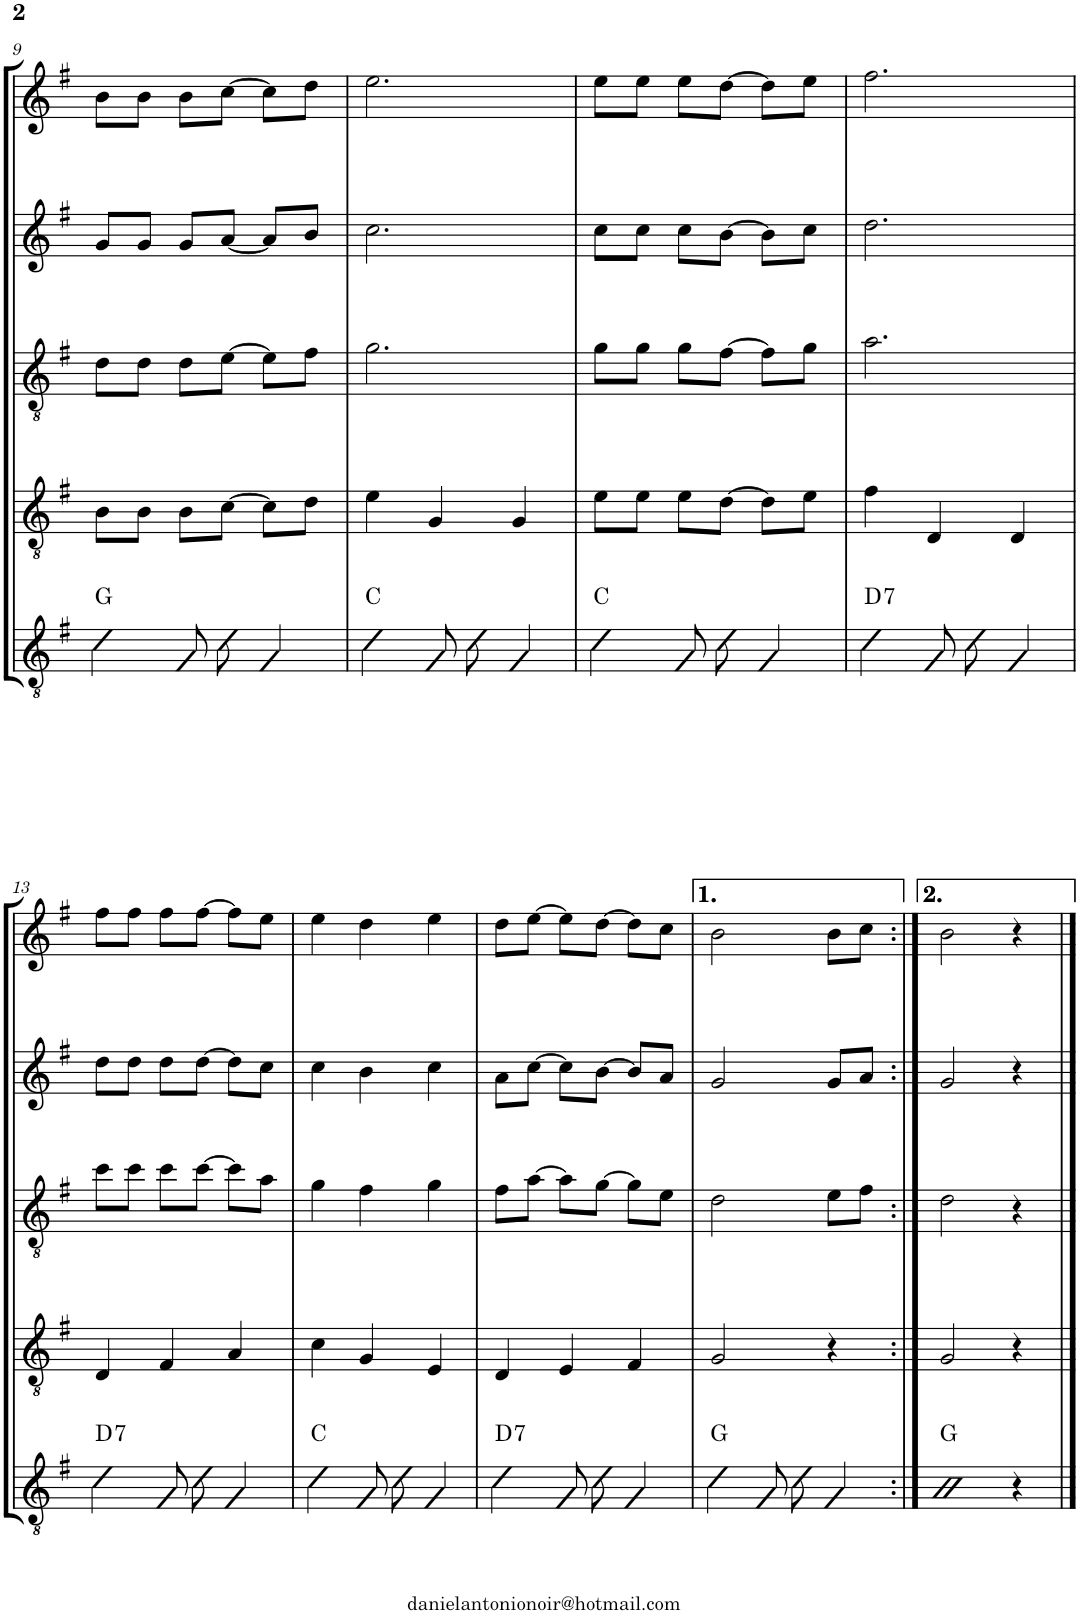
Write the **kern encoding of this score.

**kern	**harte	**kern	**kern	**kern	**kern
*part5	*part5	*part4	*part3	*part2	*part1
*staff5	*	*staff4	*staff3	*staff2	*staff1
*I"Guitarra rítmica	*	*I"Guitarra 2	*I"Guitarra 1	*I"Flauta 2	*I"Flauta 1
*	*	*	*	*I'Fl	*I'Fl
!!LO:PB:g=z
*clefGv2	*	*clefGv2	*clefGv2	*clefG2	*clefG2
*k[f#]	*	*k[f#]	*k[f#]	*k[f#]	*k[f#]
*M3/4	*	*M3/4	*M3/4	*M3/4	*M3/4
=9	=9	=9	=9	=9	=9
4d\	G:maj	8B\L	8d\L	8g/L	8b\L
.	.	8B\J	8d\J	8g/J	8b\J
8G\L	.	8B\L	8d\L	8g/L	8b\L
8d\J	.	[8c\J	[8e\J	[8a/J	[8cc\J
4G/	.	8c\L]	8e\L]	8a/L]	8cc\L]
.	.	8d\J	8f#\J	8b/J	8dd\J
=10	=10	=10	=10	=10	=10
4d\	C:maj	4e\	2.g\	2.cc\	2.ee\
8G\L	.	4G/	.	.	.
8d\J	.	.	.	.	.
4G/	.	4G/	.	.	.
=11	=11	=11	=11	=11	=11
4d\	C:maj	8e\L	8g\L	8cc\L	8ee\L
.	.	8e\J	8g\J	8cc\J	8ee\J
8G\L	.	8e\L	8g\L	8cc\L	8ee\L
8d\J	.	[8d\J	[8f#\J	[8b\J	[8dd\J
4G/	.	8d\L]	8f#\L]	8b\L]	8dd\L]
.	.	8e\J	8g\J	8cc\J	8ee\J
=12	=12	=12	=12	=12	=12
!	!LO:H:kt=7	!	!	!	!
4d\	D:7	4f#\	2.a\	2.dd\	2.ff#\
8G\L	.	4D/	.	.	.
8d\J	.	.	.	.	.
4G/	.	4D/	.	.	.
!!LO:LB:g=z
=13	=13	=13	=13	=13	=13
!	!LO:H:kt=7	!	!	!	!
4d\	D:7	4D/	8cc\L	8dd\L	8ff#\L
.	.	.	8cc\J	8dd\J	8ff#\J
8G\L	.	4F#/	8cc\L	8dd\L	8ff#\L
8d\J	.	.	[8cc\J	[8dd\J	[8ff#\J
4G/	.	4A/	8cc\L]	8dd\L]	8ff#\L]
.	.	.	8a\J	8cc\J	8ee\J
=14	=14	=14	=14	=14	=14
4d\	C:maj	4c\	4g\	4cc\	4ee\
8G\L	.	4G/	4f#\	4b\	4dd\
8d\J	.	.	.	.	.
4G/	.	4E/	4g\	4cc\	4ee\
=15	=15	=15	=15	=15	=15
!	!LO:H:kt=7	!	!	!	!
4d\	D:7	4D/	8f#\L	8a\L	8dd\L
.	.	.	[8a\J	[8cc\J	[8ee\J
8G\L	.	4E/	8a\L]	8cc\L]	8ee\L]
8d\J	.	.	[8g\J	[8b\J	[8dd\J
4G/	.	4F#/	8g\L]	8b/L]	8dd\L]
.	.	.	8e\J	8a/J	8cc\J
=16	=16	=16	=16	=16	=16
4d\	G:maj	2G/	2d\	2g/	2b\
8G\L	.	.	.	.	.
8d\J	.	.	.	.	.
4G/	.	4r	8e\L	8g/L	8b\L
.	.	.	8f#\J	8a/J	8cc\J
=17:|!	=17:|!	=17:|!	=17:|!	=17:|!	=17:|!
2B	G:maj	2G/	2d\	2g/	2b\
4r	.	4r	4r	4r	4r
==	==	==	==	==	==
*-	*-	*-	*-	*-	*-
